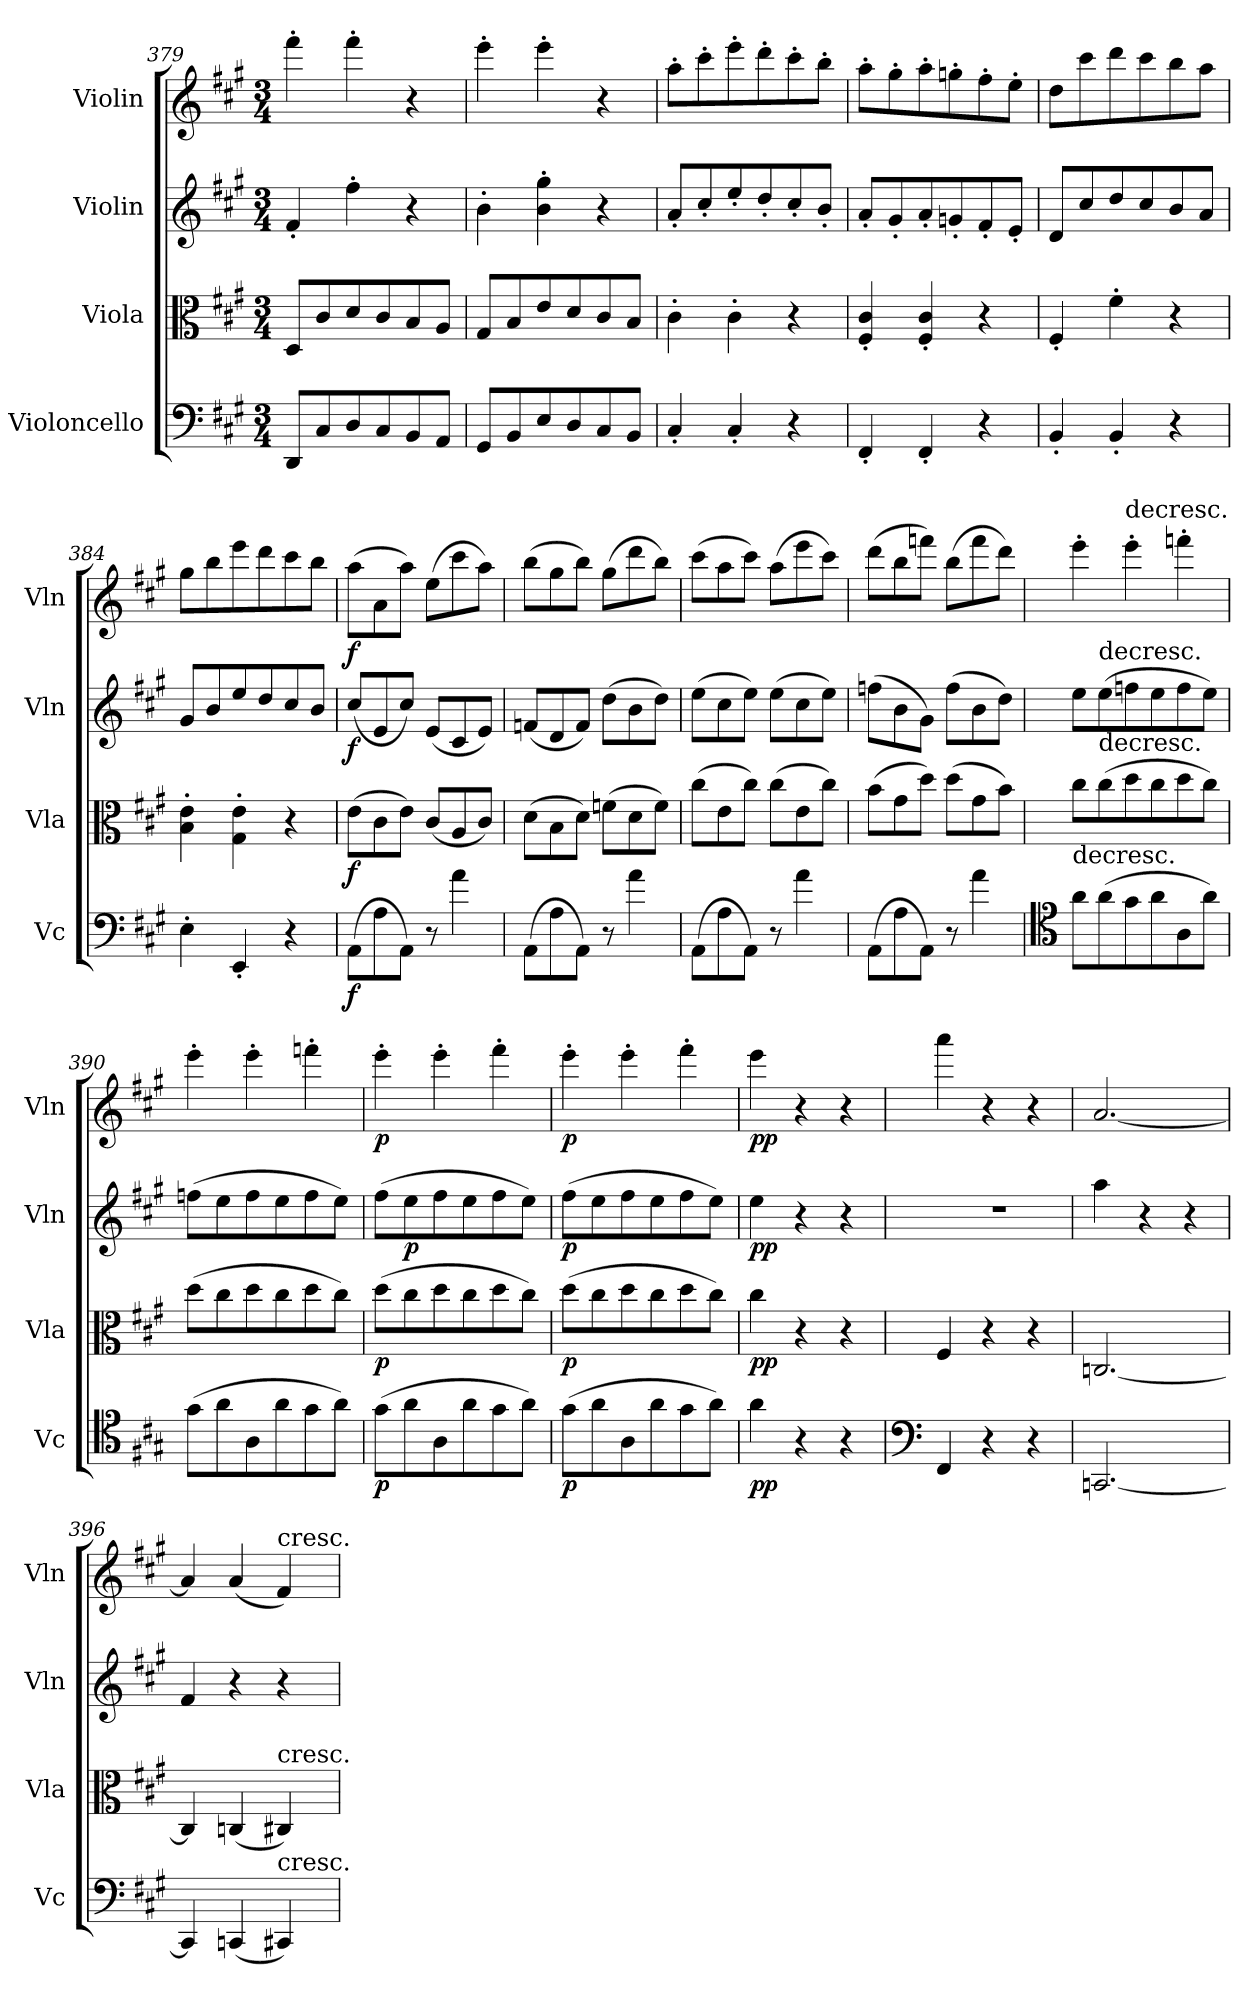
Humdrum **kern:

**kern	**dynam	**kern	**dynam	**kern	**dynam	**kern	**dynam
*part4	*part4	*part3	*part3	*part2	*part2	*part1	*part1
*staff4	*staff4	*staff3	*staff3	*staff2	*staff2	*staff1	*staff1
*I"Violoncello	*	*I"Viola	*	*I"Violin	*	*I"Violin	*
*I'Vc	*	*I'Vla	*	*I'Vln	*	*I'Vln	*
*clefF4	*	*clefC3	*	*clefG2	*	*clefG2	*
*k[f#c#g#]	*	*k[f#c#g#]	*	*k[f#c#g#]	*	*k[f#c#g#]	*
*M3/4	*	*M3/4	*	*M3/4	*	*M3/4	*
=379	=379	=379	=379	=379	=379	=379	=379
8DD/L	.	8D/L	.	4f#'/	.	4fff#'\	.
8C#/	.	8c#/	.	.	.	.	.
8D/	.	8d/	.	4ff#'\	.	4fff#'\	.
8C#/	.	8c#/	.	.	.	.	.
8BB/	.	8B/	.	4r	.	4r	.
8AA/J	.	8A/J	.	.	.	.	.
=380	=380	=380	=380	=380	=380	=380	=380
8GG#/L	.	8G#/L	.	4b'\	.	4eee'\	.
8BB/	.	8B/	.	.	.	.	.
8E/	.	8e/	.	4b'\ 4gg#'\	.	4eee'\	.
8D/	.	8d/	.	.	.	.	.
8C#/	.	8c#/	.	4r	.	4r	.
8BB/J	.	8B/J	.	.	.	.	.
=381	=381	=381	=381	=381	=381	=381	=381
4C#'/	.	4c#'\	.	8a'/L	.	8aa'\L	.
.	.	.	.	8cc#'/	.	8ccc#'\	.
4C#'/	.	4c#'\	.	8ee'/	.	8eee'\	.
.	.	.	.	8dd'/	.	8ddd'\	.
4r	.	4r	.	8cc#'/	.	8ccc#'\	.
.	.	.	.	8b'/J	.	8bb'\J	.
=382	=382	=382	=382	=382	=382	=382	=382
4FF#'/	.	4F#'/ 4c#'/	.	8a'/L	.	8aa'\L	.
.	.	.	.	8g#'/	.	8gg#'\	.
4FF#'/	.	4F#'/ 4c#'/	.	8a'/	.	8aa'\	.
.	.	.	.	8gn'/	.	8ggn'\	.
4r	.	4r	.	8f#'/	.	8ff#'\	.
.	.	.	.	8e'/J	.	8ee'\J	.
=383	=383	=383	=383	=383	=383	=383	=383
4BB'/	.	4F#'/	.	8d/L	.	8dd\L	.
.	.	.	.	8cc#/	.	8ccc#\	.
4BB'/	.	4f#'\	.	8dd/	.	8ddd\	.
.	.	.	.	8cc#/	.	8ccc#\	.
4r	.	4r	.	8b/	.	8bb\	.
.	.	.	.	8a/J	.	8aa\J	.
=384	=384	=384	=384	=384	=384	=384	=384
4E'\	.	4B'\ 4e'\	.	8g#/L	.	8gg#\L	.
.	.	.	.	8b/	.	8bb\	.
4EE'/	.	4G#'\ 4e'\	.	8ee/	.	8eee\	.
.	.	.	.	8dd/	.	8ddd\	.
4r	.	4r	.	8cc#/	.	8ccc#\	.
.	.	.	.	8b/J	.	8bb\J	.
=385	=385	=385	=385	=385	=385	=385	=385
(8AA\L	f	(8e\L	f	(8cc#/L	f	(8aa\L	f
8A\	.	8c#\	.	8e/	.	8a\	.
8AA\J)	.	8e\J)	.	8cc#/J)	.	8aa\J)	.
8r	.	(8c#/L	.	(8e/L	.	(8ee\L	.
4a\	.	8A/	.	8c#/	.	8ccc#\	.
.	.	8c#/J)	.	8e/J)	.	8aa\J)	.
=386	=386	=386	=386	=386	=386	=386	=386
(8AA\L	.	(8d\L	.	(8fn/L	.	(8bb\L	.
8A\	.	8B\	.	8d/	.	8gg#\	.
8AA\J)	.	8d\J)	.	8f/J)	.	8bb\J)	.
8r	.	(8fn\L	.	(8dd\L	.	(8gg#\L	.
4a\	.	8d\	.	8b\	.	8ddd\	.
.	.	8f\J)	.	8dd\J)	.	8bb\J)	.
=387	=387	=387	=387	=387	=387	=387	=387
(8AA\L	.	(8cc#\L	.	(8ee\L	.	(8ccc#\L	.
8A\	.	8e\	.	8cc#\	.	8aa\	.
8AA\J)	.	8cc#\J)	.	8ee\J)	.	8ccc#\J)	.
8r	.	(8cc#\L	.	(8ee\L	.	(8aa\L	.
4a\	.	8e\	.	8cc#\	.	8eee\	.
.	.	8cc#\J)	.	8ee\J)	.	8ccc#\J)	.
=388	=388	=388	=388	=388	=388	=388	=388
(8AA\L	.	(8b\L	.	(8ffn\L	.	(8ddd\L	.
8A\	.	8g#\	.	8b\	.	8bb\	.
8AA\J)	.	8dd\J)	.	8g#\J)	.	8fffn\J)	.
8r	.	(8dd\L	.	(8ff\L	.	(8bb\L	.
4a\	.	8g#\	.	8b\	.	8fff\	.
.	.	8b\J)	.	8dd\J)	.	8ddd\J)	.
=389	=389	=389	=389	=389	=389	=389	=389
*clefC4	*	*	*	*	*	*	*
!LO:TX:t=decresc.	!	!	!	!	!	!	!
8a\L	.	8cc#\L	.	8ee\L	.	4eee'\	.
!	!	!	!	!LO:TX:t=decresc.	!	!	!
!	!	!LO:TX:t=decresc.	!	!	!	!	!
(8a\	.	(8cc#\	.	(8ee\	.	.	.
!	!	!	!	!	!	!LO:TX:t=decresc.	!
8g#\	.	8dd\	.	8ffn\	.	4eee'\	.
8a\	.	8cc#\	.	8ee\	.	.	.
8A\	.	8dd\	.	8ff\	.	4fffn'\	.
8a\J)	.	8cc#\J)	.	8ee\J)	.	.	.
=390	=390	=390	=390	=390	=390	=390	=390
(8g#\L	.	(8dd\L	.	(8ffn\L	.	4eee'\	.
8a\	.	8cc#\	.	8ee\	.	.	.
8A\	.	8dd\	.	8ff\	.	4eee'\	.
8a\	.	8cc#\	.	8ee\	.	.	.
8g#\	.	8dd\	.	8ff\	.	4fffn'\	.
8a\J)	.	8cc#\J)	.	8ee\J)	.	.	.
=391	=391	=391	=391	=391	=391	=391	=391
(8g#\L	p	(8dd\L	p	(8ff#\L	.	4eee'\	p
8a\	.	8cc#\	.	8ee\	p	.	.
8A\	.	8dd\	.	8ff#\	.	4eee'\	.
8a\	.	8cc#\	.	8ee\	.	.	.
8g#\	.	8dd\	.	8ff#\	.	4fff#'\	.
8a\J)	.	8cc#\J)	.	8ee\J)	.	.	.
=392	=392	=392	=392	=392	=392	=392	=392
(8g#\L	p	(8dd\L	p	(8ff#\L	p	4eee'\	p
8a\	.	8cc#\	.	8ee\	.	.	.
8A\	.	8dd\	.	8ff#\	.	4eee'\	.
8a\	.	8cc#\	.	8ee\	.	.	.
8g#\	.	8dd\	.	8ff#\	.	4fff#'\	.
8a\J)	.	8cc#\J)	.	8ee\J)	.	.	.
=393	=393	=393	=393	=393	=393	=393	=393
4a\	pp	4cc#\	pp	4ee\	pp	4eee\	pp
4r	.	4r	.	4r	.	4r	.
4r	.	4r	.	4r	.	4r	.
=394	=394	=394	=394	=394	=394	=394	=394
*clefF4	*	*	*	*	*	*	*
4FF#/	.	4F#/	.	2.r	.	4aaa\	.
4r	.	4r	.	.	.	4r	.
4r	.	4r	.	.	.	4r	.
=395	=395	=395	=395	=395	=395	=395	=395
[2.CCn/	.	[2.Cn/	.	4aa\	.	[2.a/	.
.	.	.	.	4r	.	.	.
.	.	.	.	4r	.	.	.
=396	=396	=396	=396	=396	=396	=396	=396
4CC/]	.	4C/]	.	4f#/	.	4a/]	.
(4CCn/	.	(4Cn/	.	4r	.	(4a/	.
!	!	!	!	!	!	!LO:TX:t=cresc.	!
!	!	!LO:TX:t=cresc.	!	!	!	!	!
!LO:TX:t=cresc.	!	!	!	!	!	!	!
4CC#X/)	.	4C#X/)	.	4r	.	4f#/)	.
=	=	=	=	=	=	=	=
*-	*-	*-	*-	*-	*-	*-	*-
